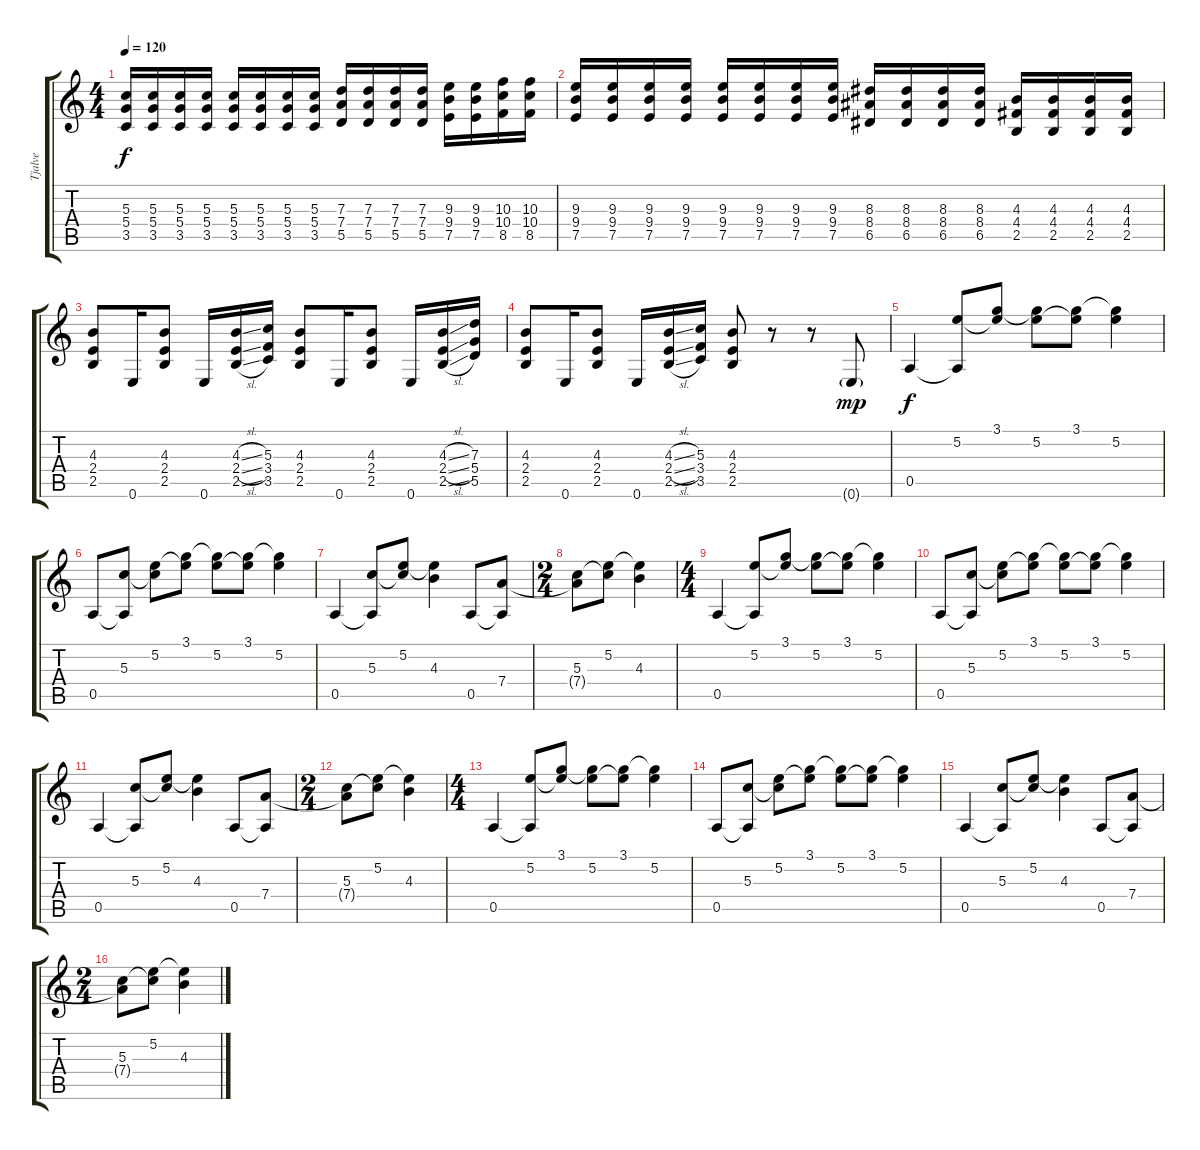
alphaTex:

\track ("Tjalve" "Tjalve") {instrument distortionguitar}
\staff {score tabs}
\tuning (E4 B3 G3 D3 A2 E2) {hide}
\ts (4 4)
\tempo 120
\clef g2
\ks c
(5.3 5.4 3.5).16{dy f} (5.3 5.4 3.5).16 (5.3 5.4 3.5).16 (5.3 5.4 3.5).16 (5.3 5.4 3.5).16 (5.3 5.4 3.5).16 (5.3 5.4 3.5).16 (5.3 5.4 3.5).16 (7.3 7.4 5.5).16 (7.3 7.4 5.5).16 (7.3 7.4 5.5).16 (7.3 7.4 5.5).16 (9.3 9.4 7.5).16 (9.3 9.4 7.5).16 (10.3 10.4 8.5).16 (10.3 10.4 8.5).16 |
(9.3 9.4 7.5).16 (9.3 9.4 7.5).16 (9.3 9.4 7.5).16 (9.3 9.4 7.5).16 (9.3 9.4 7.5).16 (9.3 9.4 7.5).16 (9.3 9.4 7.5).16 (9.3 9.4 7.5).16 (8.3 8.4 6.5).16 (8.3 8.4 6.5).16 (8.3 8.4 6.5).16 (8.3 8.4 6.5).16 (4.3 4.4 2.5).16 (4.3 4.4 2.5).16 (4.3 4.4 2.5).16 (4.3 4.4 2.5).16 |
(4.3 2.4 2.5).8 0.6.16 (4.3 2.4 2.5).8 0.6.16 (4.3{sl} 2.4{sl} 2.5{sl}).16 (5.3 3.4 3.5).16 (4.3 2.4 2.5).8 0.6.16 (4.3 2.4 2.5).8 0.6.16 (4.3{sl} 2.4{sl} 2.5{sl}).16 (7.3 5.4 5.5).16 |
(4.3 2.4 2.5).8 0.6.16 (4.3 2.4 2.5).8 0.6.16 (4.3{sl} 2.4{sl} 2.5{sl}).16 (5.3 3.4 3.5).16 (4.3 2.4 2.5).8 r.8 r.8 0.6{g}.8{dy mp} |
0.5.4{dy f} (5.2 0.5{t}).8 (3.1 5.2{t}).8 (3.1{t} 5.2).8 (3.1 5.2{t}).8 (3.1{t} 5.2).4 |
0.5.8 (5.3 0.5{t}).8 (5.2 5.3{t}).8 (3.1 5.2{t}).8 (3.1{t} 5.2).8 (3.1 5.2{t}).8 (3.1{t} 5.2).4 |
0.5.4 (5.3 0.5{t}).8 (5.2 5.3{t}).8 (5.2{t} 4.3).4 0.5.8 (7.4 0.5{t}).8 |
\ts (2 4)
(5.3 7.4{t}).8 (5.2 5.3{t}).8 (5.2{t} 4.3).4 |
\ts (4 4)
0.5.4 (5.2 0.5{t}).8 (3.1 5.2{t}).8 (3.1{t} 5.2).8 (3.1 5.2{t}).8 (3.1{t} 5.2).4 |
0.5.8 (5.3 0.5{t}).8 (5.2 5.3{t}).8 (3.1 5.2{t}).8 (3.1{t} 5.2).8 (3.1 5.2{t}).8 (3.1{t} 5.2).4 |
0.5.4 (5.3 0.5{t}).8 (5.2 5.3{t}).8 (5.2{t} 4.3).4 0.5.8 (7.4 0.5{t}).8 |
\ts (2 4)
(5.3 7.4{t}).8 (5.2 5.3{t}).8 (5.2{t} 4.3).4 |
\ts (4 4)
0.5.4 (5.2 0.5{t}).8 (3.1 5.2{t}).8 (3.1{t} 5.2).8 (3.1 5.2{t}).8 (3.1{t} 5.2).4 |
0.5.8 (5.3 0.5{t}).8 (5.2 5.3{t}).8 (3.1 5.2{t}).8 (3.1{t} 5.2).8 (3.1 5.2{t}).8 (3.1{t} 5.2).4 |
0.5.4 (5.3 0.5{t}).8 (5.2 5.3{t}).8 (5.2{t} 4.3).4 0.5.8 (7.4 0.5{t}).8 |
\ts (2 4)
(5.3 7.4{t}).8 (5.2 5.3{t}).8 (5.2{t} 4.3).4
